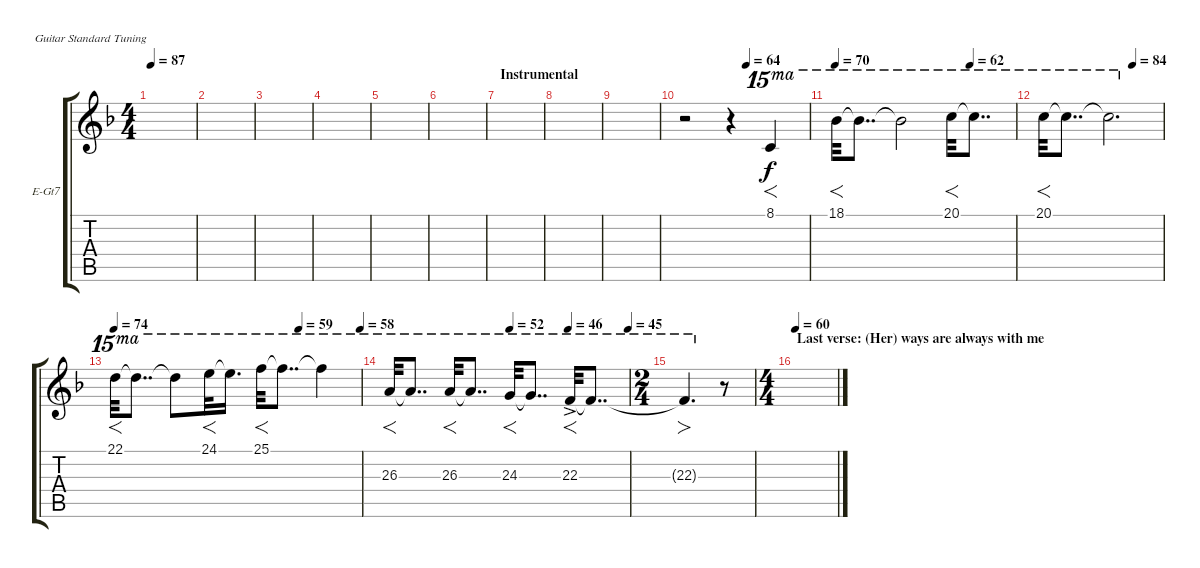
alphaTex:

\bracketExtendMode groupsimilarinstruments
\firstSystemTrackNameOrientation horizontal
\otherSystemsTrackNameOrientation horizontal
\track ("Guitar 7" "E-Gt7") {instrument overdrivenguitar}
\staff {score tabs}
\tuning (E4 B3 G3 D3 A2 E2)
\ts (4 4)
\tempo 87
\clef g2
\scale
0.333333
\ks dminor
|
\scale
0.333333 |
\scale
0.333333 |
\scale
0.333333 |
\scale
0.333333 |
\scale
0.333333 |
\section ("" "Instrumental")
\scale
0.333333 |
\scale
0.333333 |
\scale
0.333333 |
\tempo (64 0.5)
\scale
0.333333 r.2 r.4 8.1.4{f ot 15ma} |
\tempo 70
\tempo (62 0.75)
\scale
0.333333 18.1.32{f ot 15ma} 18.1{t}.8{dd ot 15ma} 18.1{t}.2{ot 15ma} 20.1.32{f ot 15ma} 20.1{t}.8{dd ot 15ma} |
\tempo (84 0.75)
\scale
0.333333 20.1.32{f ot 15ma} 20.1{t}.8{dd ot 15ma} 20.1{t}.2{d ot 15ma} |
\tempo 74
\tempo (59 0.75)
\tempo (58 1)
\scale
0.333333 22.1.32{f ot 15ma} 22.1{t}.8{dd ot 15ma} 22.1{t}.8{ot 15ma} 24.1.32{f ot 15ma} 24.1{t}.16{d ot 15ma} 25.1.32{f ot 15ma} 25.1{t}.8{dd ot 15ma} 25.1{t}.4{ot 15ma} |
\tempo (52 0.50625)
\tempo (46 0.75)
\tempo (45 1)
\scale
0.192429 26.3.32{f ot 15ma} 26.3{t}.8{dd ot 15ma} 26.3.32{f ot 15ma} 26.3{t}.8{dd ot 15ma} 24.3.32{f ot 15ma} 24.3{t}.8{dd ot 15ma} 22.3{ac}.32{f ot 15ma} 22.3{t}.8{dd ot 15ma} |
\ts (2 4)
\scale
0.403785 22.3{t}.4{fo d ot 15ma} r.8 |
\ts (4 4)
\section ("" "Last verse: (Her) ways are always with me")
\tempo 60
\scale
0.403785
